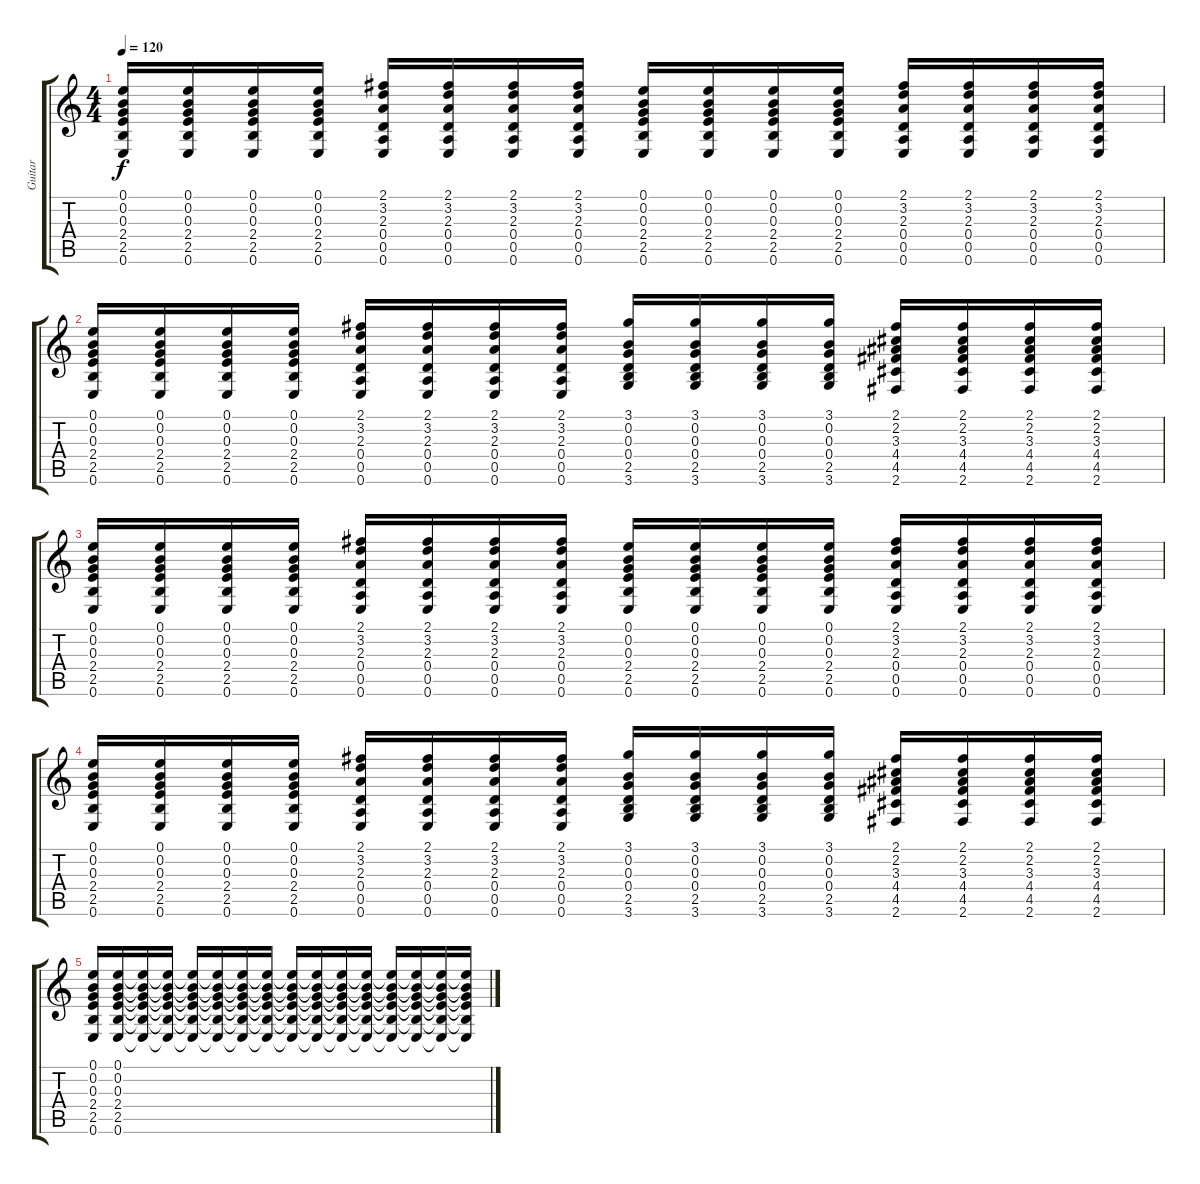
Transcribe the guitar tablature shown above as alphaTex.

\track ("Guitar" "Guitar") {instrument acousticguitarsteel}
\staff {score tabs}
\tuning (E4 B3 G3 D3 A2 E2) {hide}
\ts (4 4)
\tempo 120
\clef g2
\ks c
(0.1 0.2 0.3 2.4 2.5 0.6).16{dy f} (0.1 0.2 0.3 2.4 2.5 0.6).16 (0.1 0.2 0.3 2.4 2.5 0.6).16 (0.1 0.2 0.3 2.4 2.5 0.6).16 (2.1 3.2 2.3 0.4 0.5 0.6).16 (2.1 3.2 2.3 0.4 0.5 0.6).16 (2.1 3.2 2.3 0.4 0.5 0.6).16 (2.1 3.2 2.3 0.4 0.5 0.6).16 (0.1 0.2 0.3 2.4 2.5 0.6).16 (0.1 0.2 0.3 2.4 2.5 0.6).16 (0.1 0.2 0.3 2.4 2.5 0.6).16 (0.1 0.2 0.3 2.4 2.5 0.6).16 (2.1 3.2 2.3 0.4 0.5 0.6).16 (2.1 3.2 2.3 0.4 0.5 0.6).16 (2.1 3.2 2.3 0.4 0.5 0.6).16 (2.1 3.2 2.3 0.4 0.5 0.6).16 |
(0.1 0.2 0.3 2.4 2.5 0.6).16 (0.1 0.2 0.3 2.4 2.5 0.6).16 (0.1 0.2 0.3 2.4 2.5 0.6).16 (0.1 0.2 0.3 2.4 2.5 0.6).16 (2.1 3.2 2.3 0.4 0.5 0.6).16 (2.1 3.2 2.3 0.4 0.5 0.6).16 (2.1 3.2 2.3 0.4 0.5 0.6).16 (2.1 3.2 2.3 0.4 0.5 0.6).16 (3.1 0.2 0.3 0.4 2.5 3.6).16 (3.1 0.2 0.3 0.4 2.5 3.6).16 (3.1 0.2 0.3 0.4 2.5 3.6).16 (3.1 0.2 0.3 0.4 2.5 3.6).16 (2.1 2.2 3.3 4.4 4.5 2.6).16 (2.1 2.2 3.3 4.4 4.5 2.6).16 (2.1 2.2 3.3 4.4 4.5 2.6).16 (2.1 2.2 3.3 4.4 4.5 2.6).16 |
(0.1 0.2 0.3 2.4 2.5 0.6).16 (0.1 0.2 0.3 2.4 2.5 0.6).16 (0.1 0.2 0.3 2.4 2.5 0.6).16 (0.1 0.2 0.3 2.4 2.5 0.6).16 (2.1 3.2 2.3 0.4 0.5 0.6).16 (2.1 3.2 2.3 0.4 0.5 0.6).16 (2.1 3.2 2.3 0.4 0.5 0.6).16 (2.1 3.2 2.3 0.4 0.5 0.6).16 (0.1 0.2 0.3 2.4 2.5 0.6).16 (0.1 0.2 0.3 2.4 2.5 0.6).16 (0.1 0.2 0.3 2.4 2.5 0.6).16 (0.1 0.2 0.3 2.4 2.5 0.6).16 (2.1 3.2 2.3 0.4 0.5 0.6).16 (2.1 3.2 2.3 0.4 0.5 0.6).16 (2.1 3.2 2.3 0.4 0.5 0.6).16 (2.1 3.2 2.3 0.4 0.5 0.6).16 |
(0.1 0.2 0.3 2.4 2.5 0.6).16 (0.1 0.2 0.3 2.4 2.5 0.6).16 (0.1 0.2 0.3 2.4 2.5 0.6).16 (0.1 0.2 0.3 2.4 2.5 0.6).16 (2.1 3.2 2.3 0.4 0.5 0.6).16 (2.1 3.2 2.3 0.4 0.5 0.6).16 (2.1 3.2 2.3 0.4 0.5 0.6).16 (2.1 3.2 2.3 0.4 0.5 0.6).16 (3.1 0.2 0.3 0.4 2.5 3.6).16 (3.1 0.2 0.3 0.4 2.5 3.6).16 (3.1 0.2 0.3 0.4 2.5 3.6).16 (3.1 0.2 0.3 0.4 2.5 3.6).16 (2.1 2.2 3.3 4.4 4.5 2.6).16 (2.1 2.2 3.3 4.4 4.5 2.6).16 (2.1 2.2 3.3 4.4 4.5 2.6).16 (2.1 2.2 3.3 4.4 4.5 2.6).16 |
(0.1 0.2 0.3 2.4 2.5 0.6).16 (0.1 0.2 0.3 2.4 2.5 0.6).16 (0.1{t} 0.2{t} 0.3{t} 2.4{t} 2.5{t} 0.6{t}).16 (0.1{t} 0.2{t} 0.3{t} 2.4{t} 2.5{t} 0.6{t}).16 (0.1{t} 0.2{t} 0.3{t} 2.4{t} 2.5{t} 0.6{t}).16 (0.1{t} 0.2{t} 0.3{t} 2.4{t} 2.5{t} 0.6{t}).16 (0.1{t} 0.2{t} 0.3{t} 2.4{t} 2.5{t} 0.6{t}).16 (0.1{t} 0.2{t} 0.3{t} 2.4{t} 2.5{t} 0.6{t}).16 (0.1{t} 0.2{t} 0.3{t} 2.4{t} 2.5{t} 0.6{t}).16 (0.1{t} 0.2{t} 0.3{t} 2.4{t} 2.5{t} 0.6{t}).16 (0.1{t} 0.2{t} 0.3{t} 2.4{t} 2.5{t} 0.6{t}).16 (0.1{t} 0.2{t} 0.3{t} 2.4{t} 2.5{t} 0.6{t}).16 (0.1{t} 0.2{t} 0.3{t} 2.4{t} 2.5{t} 0.6{t}).16 (0.1{t} 0.2{t} 0.3{t} 2.4{t} 2.5{t} 0.6{t}).16 (0.1{t} 0.2{t} 0.3{t} 2.4{t} 2.5{t} 0.6{t}).16 (0.1{t} 0.2{t} 0.3{t} 2.4{t} 2.5{t} 0.6{t}).16
